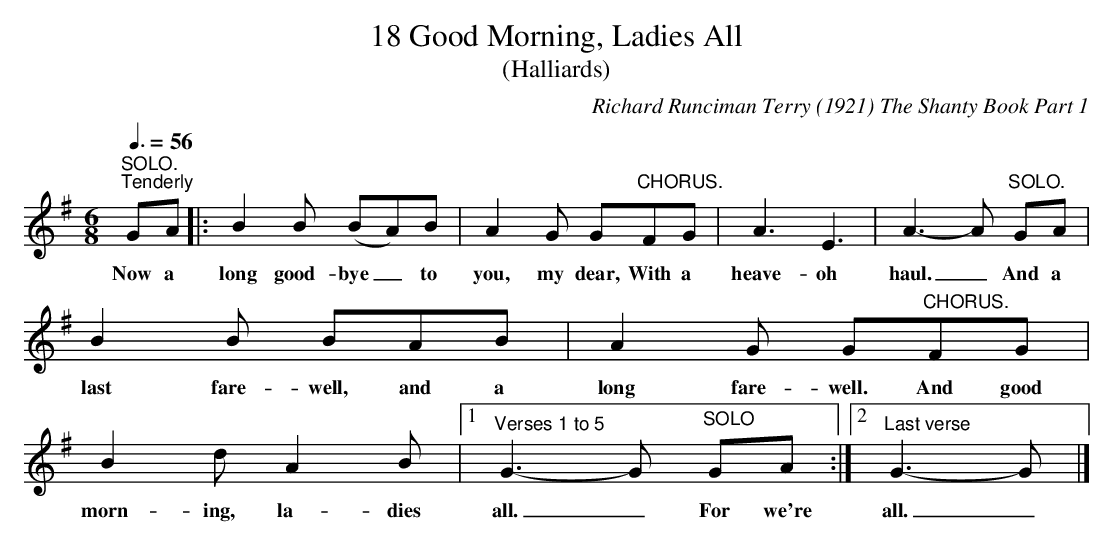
X:1
T:18 Good Morning, Ladies All
T:(Halliards)
C:Richard Runciman Terry (1921) The Shanty Book Part 1
L:1/8
Q:3/8=56
M:6/8
K:G
"^SOLO.""^Tenderly" GA |: B2 B (BA)B | A2 G G"^CHORUS."FG | A3 E3 | A3- A"^SOLO." GA |$ B2 B BAB |
w: Now a|long good- bye_ to|you, my dear, With a|heave- oh|haul._ And a|last fare- well, and a|
A2 G G"^CHORUS."FG | B2 d A2 B |1"^Verses 1 to 5" G3- G"^SOLO" GA :|2"^Last verse" G3- G |]
w: long fare- well. And good|morn- ing, la- dies|all._ For we're|all._|
